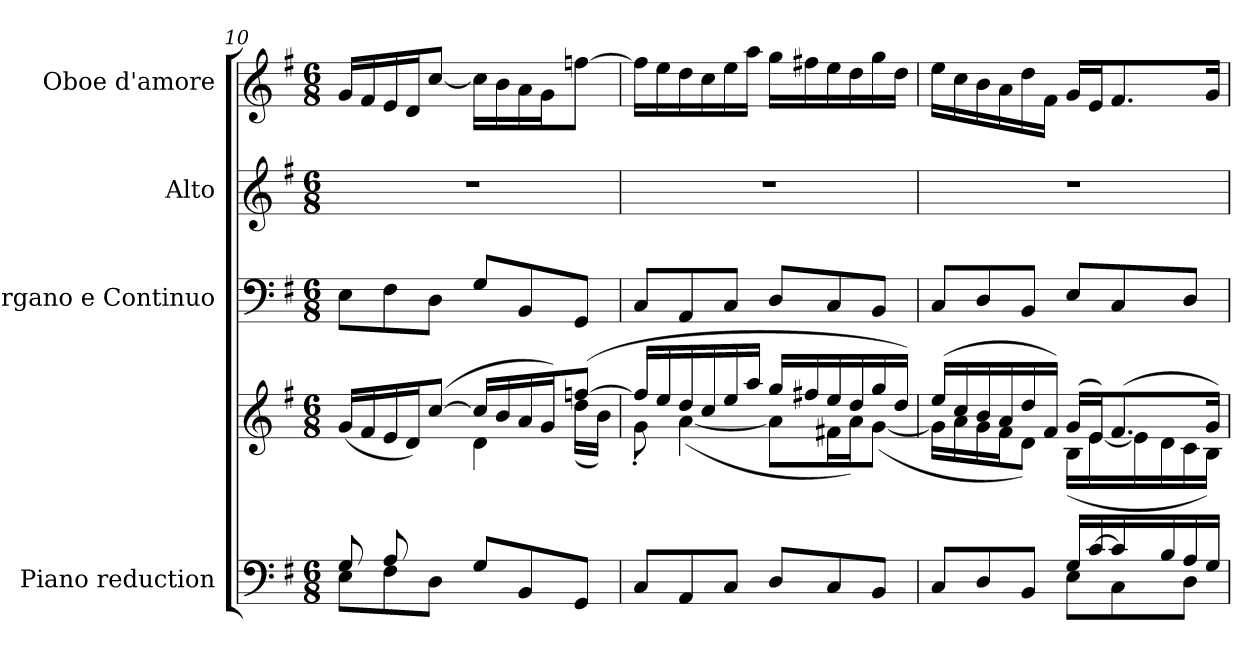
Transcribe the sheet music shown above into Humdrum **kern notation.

**kern	**kern	**kern	**kern	**kern
*part4	*part4	*part3	*part2	*part1
*staff5	*staff4	*staff3	*staff2	*staff1
*I"Piano reduction	*	*I"Organo e Continuo	*I"Alto	*I"Oboe d'amore
*I'Pno	*	*	*	*I'Ob
*clefF4	*clefG2	*clefF4	*clefG2	*clefG2
*k[f#]	*k[f#]	*k[f#]	*k[f#]	*k[f#]
*M6/8	*M6/8	*M6/8	*M6/8	*M6/8
=10	=10	=10	=10	=10
*^	*^	*	*	*
8G/L	8E\L	(>16g/LL	4ryy	8E\L	2.r	16g/LL
.	.	16f#/	.	.	.	16f#/
8A/	8F#\	16e/	.	8F#\	.	16e/
.	.	16d/J)	.	.	.	16d/J
2ryy	8D\J	(>[8cc/J	16a\L	8D\J	.	[8cc/J
.	.	.	16f#\JJ	.	.	.
.	8G/L	16cc/LL]	4d\	8G/L	.	16cc\LL]
.	.	16b/	.	.	.	16b\
.	8BB/	16a/	.	8BB/	.	16a\
.	.	16g/J)	.	.	.	16g\J
.	8GG/J	(>[8ffn/J	(<16dd\LL	8GG/J	.	[8ffn\J
.	.	.	16b\JJ)	.	.	.
*v	*v	*	*	*	*	*
!!LO:LB:g=z
=11	=11	=11	=11	=11	=11
8C/L	16ff/LL]	8g'\	8C/L	2.r	16ff\LL]
.	16ee/	.	.	.	16ee\
8AA/	16dd/	(<[4a\	8AA/	.	16dd\
.	16cc/	.	.	.	16cc\
8C/J	16ee/	.	8C/J	.	16ee\
.	16aa/JJ	.	.	.	16aa\JJ
8D/L	16gg/LL	8a\L]	8D/L	.	16gg\LL
.	16ff#X/	.	.	.	16ff#X\
8C/	16ee/	16f#X\L	8C/	.	16ee\
.	16dd/	16a\J)	.	.	16dd\
8BB/J	16gg/	(<[8g\J	8BB/J	.	16gg\
.	16dd/JJ)	.	.	.	16dd\JJ
=12	=12	=12	=12	=12	=12
*^	*	*	*	*	*
8C/L	4.ryy	(>16ee/LL	16g\LL]	8C/L	2.r	16ee\LL
.	.	16cc/	16a\	.	.	16cc\
8D/	.	16b/	16g\	8D/	.	16b\
.	.	16a/	16f#\J	.	.	16a\
8BB/J	.	16dd/	8d\J)	8BB/J	.	16dd\
.	.	16f#/JJ)	.	.	.	16f#\JJ
16G/LL	8E\L	(>16g/LL	(<16B\LL	8E/L	.	16g/LL
[16c/	.	16e/J)	[16e\	.	.	16e/J
16c/]	8C\	(>8.f#/	16e\]	8C/	.	8.f#/
16B/	.	.	16d\	.	.	.
16A/	8D\J	.	16c\	8D/J	.	.
16G/JJ	.	16g/Jk)	16B\JJ)	.	.	16g/Jk
*v	*v	*	*	*	*	*
*	*v	*v	*	*	*
=	=	=	=	=
*-	*-	*-	*-	*-
